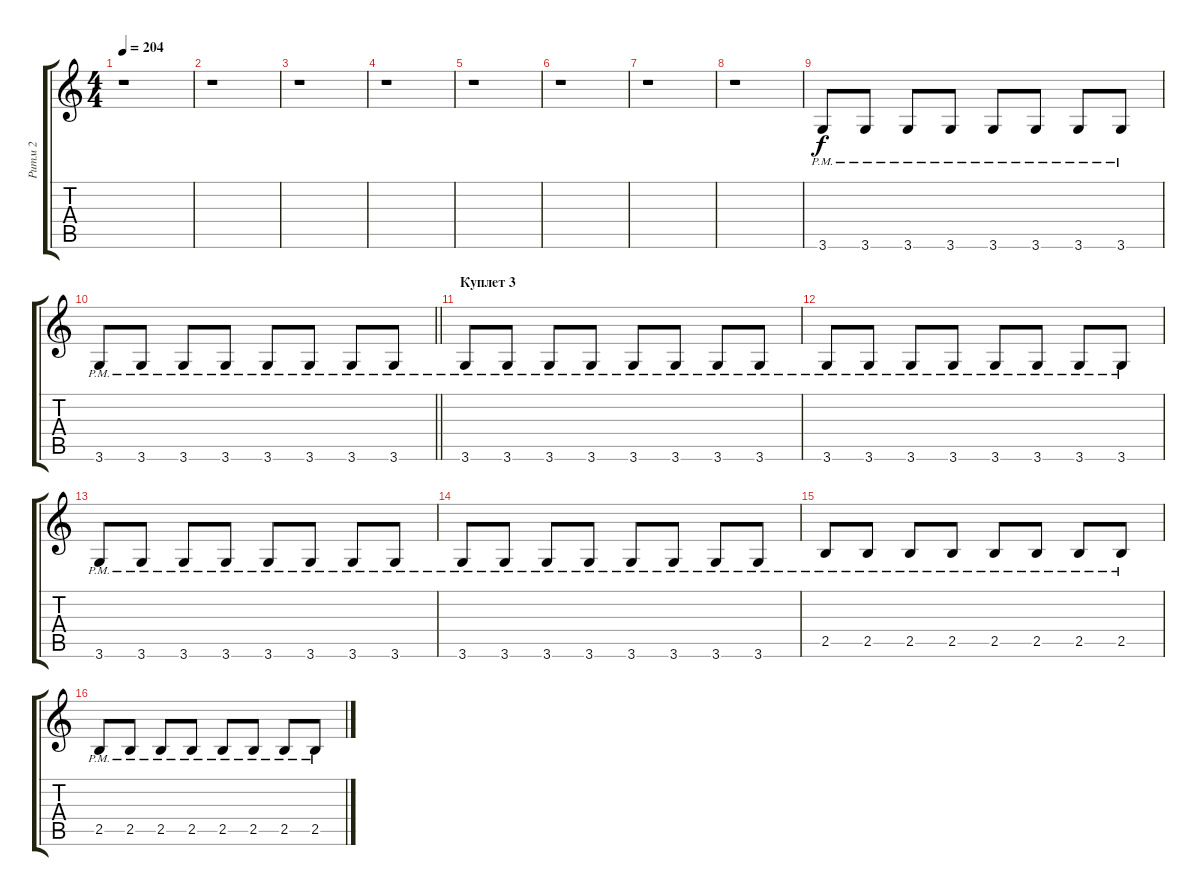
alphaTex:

\track ("Ритм 2" "Ритм 2") {instrument distortionguitar}
\staff {score tabs}
\tuning (E4 B3 G3 D3 A2 E2) {hide}
\ts (4 4)
\tempo 204
\clef g2
\ks c
r.1{dy f} |
r.1 |
r.1 |
r.1 |
r.1 |
r.1 |
r.1 |
r.1 |
3.6{pm}.8 3.6{pm}.8 3.6{pm}.8 3.6{pm}.8 3.6{pm}.8 3.6{pm}.8 3.6{pm}.8 3.6{pm}.8 |
\barLineRight lightlight
3.6{pm}.8 3.6{pm}.8 3.6{pm}.8 3.6{pm}.8 3.6{pm}.8 3.6{pm}.8 3.6{pm}.8 3.6{pm}.8 |
\section ("" "Куплет 3")
3.6{pm}.8 3.6{pm}.8 3.6{pm}.8 3.6{pm}.8 3.6{pm}.8 3.6{pm}.8 3.6{pm}.8 3.6{pm}.8 |
3.6{pm}.8 3.6{pm}.8 3.6{pm}.8 3.6{pm}.8 3.6{pm}.8 3.6{pm}.8 3.6{pm}.8 3.6{pm}.8 |
3.6{pm}.8 3.6{pm}.8 3.6{pm}.8 3.6{pm}.8 3.6{pm}.8 3.6{pm}.8 3.6{pm}.8 3.6{pm}.8 |
3.6{pm}.8 3.6{pm}.8 3.6{pm}.8 3.6{pm}.8 3.6{pm}.8 3.6{pm}.8 3.6{pm}.8 3.6{pm}.8 |
2.5{pm}.8 2.5{pm}.8 2.5{pm}.8 2.5{pm}.8 2.5{pm}.8 2.5{pm}.8 2.5{pm}.8 2.5{pm}.8 |
2.5{pm}.8 2.5{pm}.8 2.5{pm}.8 2.5{pm}.8 2.5{pm}.8 2.5{pm}.8 2.5{pm}.8 2.5{pm}.8
